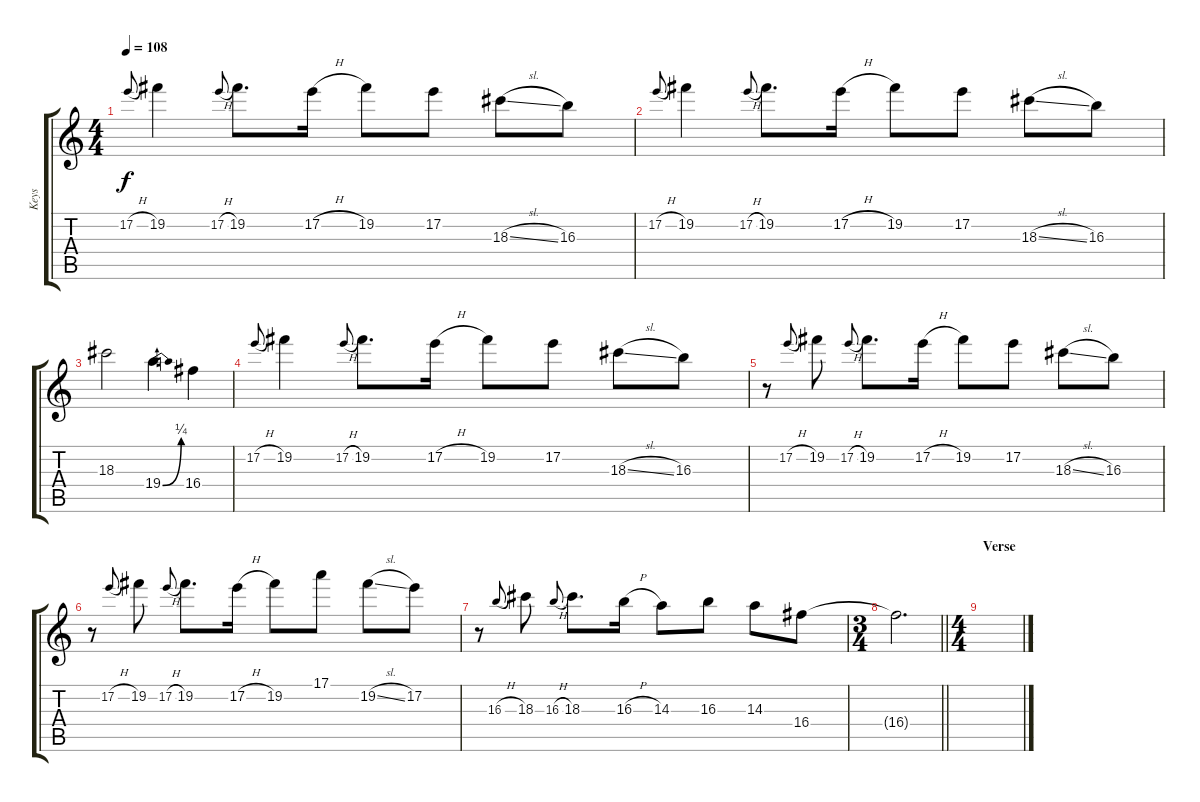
\track ("Keys" "Keys") {instrument distortionguitar}
\staff {score tabs}
\tuning (E4 B3 G3 D3 A2 E2) {hide}
\ts (4 4)
\tempo 108
\clef g2
\ks c
17.2{h}.8{gr onbeat dy f} 19.2.4 17.2{h}.8{gr onbeat} 19.2.8{d} 17.2{h}.16 19.2.8 17.2.8 18.3{sl}.8 16.3.8 |
17.2{h}.8{gr onbeat} 19.2.4 17.2{h}.8{gr onbeat} 19.2.8{d} 17.2{h}.16 19.2.8 17.2.8 18.3{sl}.8 16.3.8 |
18.3.2 19.4{be (bend 0 0 60 1)}.4 16.4.4 |
17.2{h}.8{gr onbeat} 19.2.4 17.2{h}.8{gr onbeat} 19.2.8{d} 17.2{h}.16 19.2.8 17.2.8 18.3{sl}.8 16.3.8 |
r.8 17.2{h}.8{gr onbeat} 19.2.8 17.2{h}.8{gr onbeat} 19.2.8{d} 17.2{h}.16 19.2.8 17.2.8 18.3{sl}.8 16.3.8 |
r.8 17.2{h}.8{gr onbeat} 19.2.8 17.2{h}.8{gr onbeat} 19.2.8{d} 17.2{h}.16 19.2.8 17.1.8 19.2{sl}.8 17.2.8 |
r.8 16.3{h}.8{gr onbeat} 18.3.8 16.3{h}.8{gr onbeat} 18.3.8{d} 16.3{h}.16 14.3.8 16.3.8 14.3.8 16.4.8 |
\ts (3 4)
\barLineRight lightlight
16.4{t}.2{d} |
\ts (4 4)
\section ("" "Verse")
